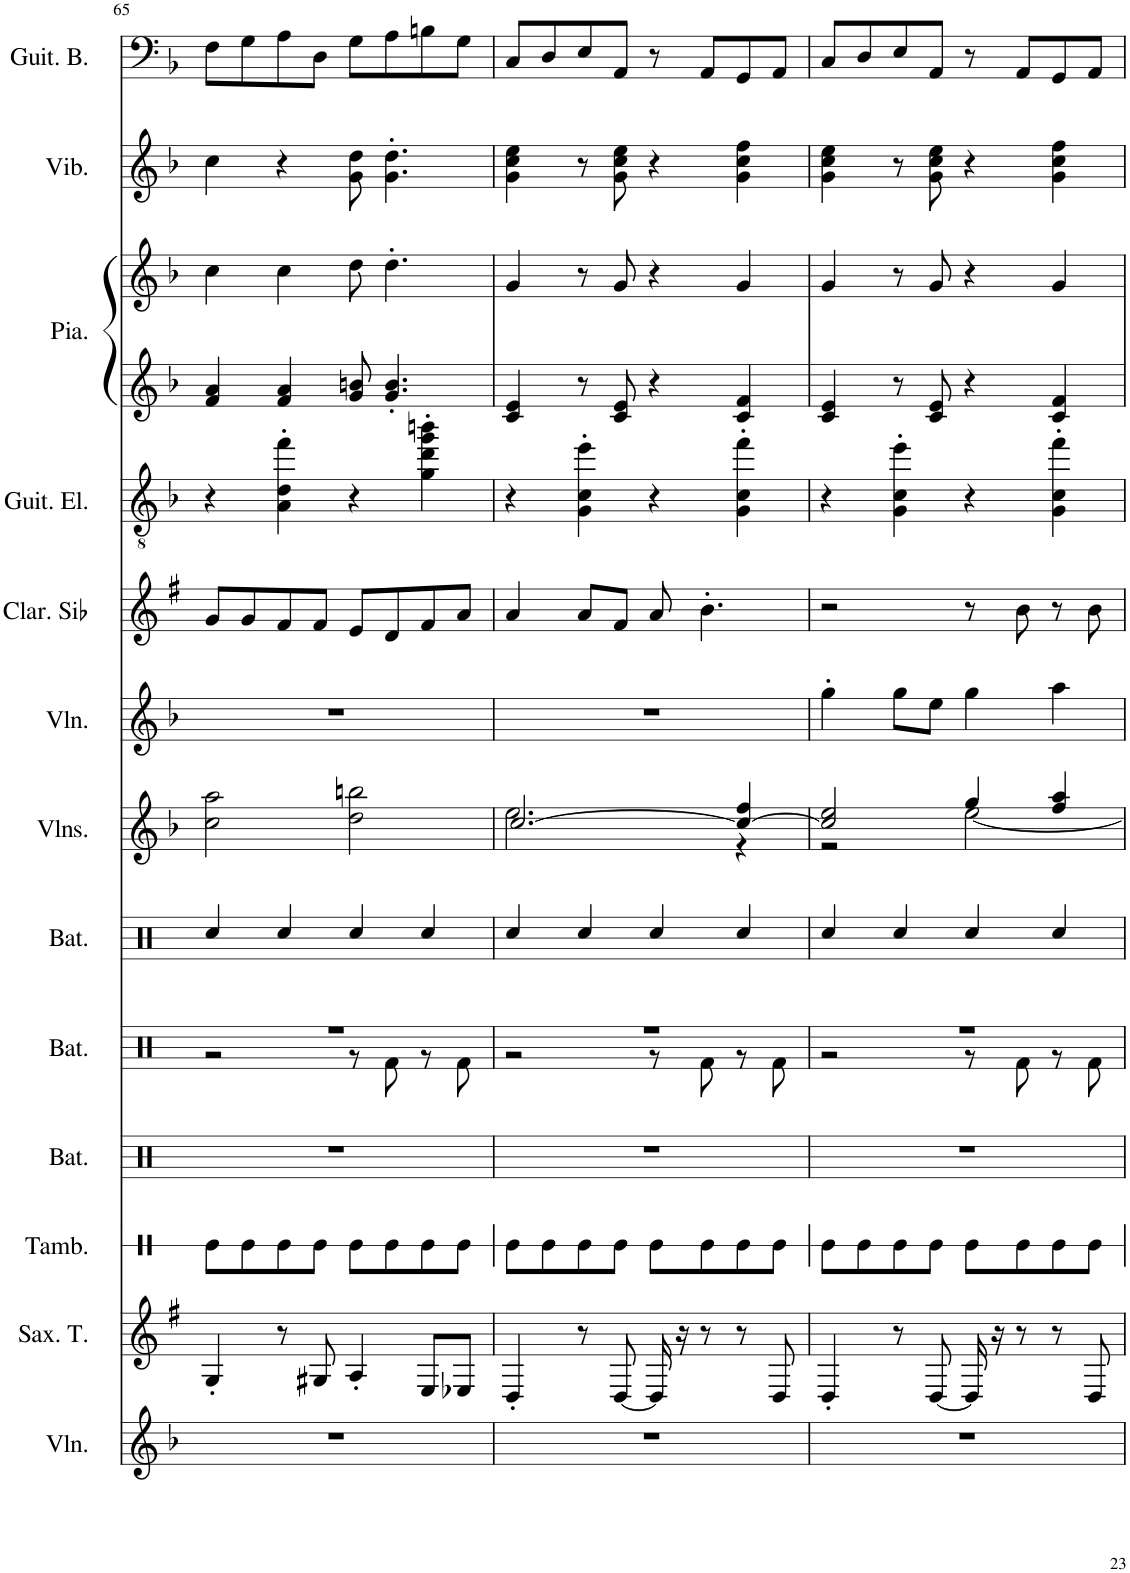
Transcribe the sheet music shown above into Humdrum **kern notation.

**kern	**kern	**kern	**kern	**kern	**kern	**kern	**kern	**kern	**kern	**kern	**kern	**kern	**kern
*part13	*part12	*part11	*part10	*part9	*part8	*part7	*part6	*part5	*part4	*part3	*part3	*part2	*part1
*staff14	*staff13	*staff12	*staff11	*staff10	*staff9	*staff8	*staff7	*staff6	*staff5	*staff4	*staff3	*staff2	*staff1
*I"Violon, Violin	*I"Saxophone Ténor, Tenor Sax	*I"Tambourin	*I"Batterie	*I"Batterie, Drums	*I"Batterie	*I"Violons, String Ensemble 1	*I"Violon, Pad 2 (warm)	*I"Clarinette en Sib	*I"Guitare électrique, Electric Guitar (clean)	*I"Piano, Acoustic Grand Piano	*	*I"Vibraphone, Vibraphone	*I"Guitare Basse, Electric Bass (pick)
*I'Vln.	*I'Sax. T.	*I'Tamb.	*I'Bat.	*I'Bat.	*I'Bat.	*I'Vlns.	*I'Vln.	*I'Clar. Sib	*I'Guit. El.	*I'Pia.	*	*I'Vib.	*I'Guit. B.
!!LO:PB:g=z
*clefG2	*clefG2	*clefX	*clefX	*clefX	*clefX	*clefG2	*clefG2	*clefG2	*clefGv2	*clefG2	*clefF4	*clefG2	*clefF4
*	*Trd8c14	*	*	*	*	*	*	*Trd1c2	*	*	*	*	*Trd7c12
*k[b-]	*k[f#]	*k[]	*k[]	*k[]	*k[]	*k[b-]	*k[b-]	*k[f#]	*k[b-]	*k[b-]	*k[b-]	*k[b-]	*k[b-]
*M4/4	*M4/4	*M4/4	*M4/4	*M4/4	*M4/4	*M4/4	*M4/4	*M4/4	*M4/4	*M4/4	*M4/4	*M4/4	*M4/4
=65	=65	=65	=65	=65	=65	=65	=65	=65	=65	=65	=65	=65	=65
*	*	*	*	*^	*	*	*	*	*	*	*	*	*
1r	4G'/	8Re\L	1r	1r	2r	4Rcc/	2cc\ 2aa\	1r	8g/L	4r	4f/ 4a/	4cc\	4cc\	8F\L
.	.	8Re\	.	.	.	.	.	.	8g/	.	.	.	.	8G\
.	8r	8Re\	.	.	.	4Rcc/	.	.	8f#/	4A\' 4d\' 4ff\'	4f/ 4a/	4cc\	4r	8A\
.	8G#X/	8Re\J	.	.	.	.	.	.	8f#/J	.	.	.	.	8D\J
.	4A'/	8Re\L	.	.	8r	4Rcc/	2dd\ 2bbn\	.	8e/L	4r	8g/ 8bn/	8dd\	8g\ 8dd\	8G\L
.	.	8Re\	.	.	8Rf\	.	.	.	8d/	.	4.g/' 4.b/'	4.dd'\	4.g\' 4.dd\'	8A\
.	8E/L	8Re\	.	.	8r	4Rcc/	.	.	8f#/	4g\' 4dd\' 4gg\' 4bbn\'	.	.	.	8Bn\
.	8E-X/J	8Re\J	.	.	8Rf\	.	.	.	8a/J	.	.	.	.	8G\J
=66	=66	=66	=66	=66	=66	=66	=66	=66	=66	=66	=66	=66	=66	=66
*	*	*	*	*	*	*	*^	*	*	*	*	*	*	*
1r	4D'/	8Re\L	1r	1r	2r	4Rcc/	[2.cc/	2.ee\	1r	4a/	4r	4c/ 4e/	4g/	4g\ 4cc\ 4ee\	8C/L
.	.	8Re\	.	.	.	.	.	.	.	.	.	.	.	.	8D/
.	8r	8Re\	.	.	.	4Rcc/	.	.	.	8a/L	4G\' 4c\' 4ee\'	8r	8r	8r	8E/
.	[8D/	8Re\J	.	.	.	.	.	.	.	8f#/J	.	8c/ 8e/	8g/	8g\ 8cc\ 8ee\	8AA/J
.	16D/]	8Re\L	.	.	8r	4Rcc/	.	.	.	8a/	4r	4r	4r	4r	8r
.	16r	.	.	.	.	.	.	.	.	.	.	.	.	.	.
.	8r	8Re\	.	.	8Rf\	.	.	.	.	4.b'\	.	.	.	.	8AA/L
.	8r	8Re\	.	.	8r	4Rcc/	4cc/_ 4ff/	4r	.	.	4G\' 4c\' 4ff\'	4c/ 4f/	4g/	4g\ 4cc\ 4ff\	8GG/
.	8D/	8Re\J	.	.	8Rf\	.	.	.	.	.	.	.	.	.	8AA/J
=67	=67	=67	=67	=67	=67	=67	=67	=67	=67	=67	=67	=67	=67	=67	=67
1r	4D'/	8Re\L	1r	1r	2r	4Rcc/	2cc/] 2ee/	2r	4gg'\	2r	4r	4c/ 4e/	4g/	4g\ 4cc\ 4ee\	8C/L
.	.	8Re\	.	.	.	.	.	.	.	.	.	.	.	.	8D/
.	8r	8Re\	.	.	.	4Rcc/	.	.	8gg\L	.	4G\' 4c\' 4ee\'	8r	8r	8r	8E/
.	[8D/	8Re\J	.	.	.	.	.	.	8ee\J	.	.	8c/ 8e/	8g/	8g\ 8cc\ 8ee\	8AA/J
.	16D/]	8Re\L	.	.	8r	4Rcc/	4gg/	[2ee\	4gg\	8r	4r	4r	4r	4r	8r
.	16r	.	.	.	.	.	.	.	.	.	.	.	.	.	.
.	8r	8Re\	.	.	8Rf\	.	.	.	.	8b\	.	.	.	.	8AA/L
.	8r	8Re\	.	.	8r	4Rcc/	4ff/ 4aa/	.	4aa\	8r	4G\' 4c\' 4ff\'	4c/ 4f/	4g/	4g\ 4cc\ 4ff\	8GG/
.	8D/	8Re\J	.	.	8Rf\	.	.	.	.	8b\	.	.	.	.	8AA/J
*	*	*	*	*v	*v	*	*v	*v	*	*	*	*	*	*	*
=	=	=	=	=	=	=	=	=	=	=	=	=	=
*-	*-	*-	*-	*-	*-	*-	*-	*-	*-	*-	*-	*-	*-
